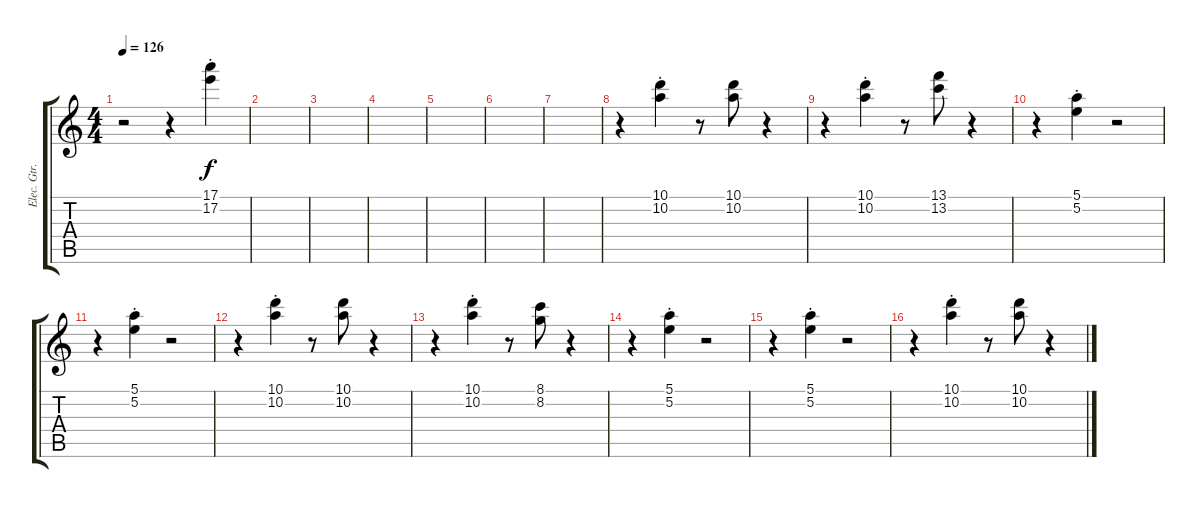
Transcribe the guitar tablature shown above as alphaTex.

\track ("Elec. Gtr. 3" "Elec. Gtr.") {instrument electricguitarclean}
\staff {score tabs}
\tuning (E4 B3 G3 D3 A2 E2) {hide}
\ts (4 4)
\tempo 126
\clef g2
\ks c
r.2{dy f instrument electricguitarclean} r.4 (17.1{st} 17.2{st}).4 |
|
|
|
|
|
|
r.4 (10.1{st} 10.2{st}).4 r.8 (10.1 10.2).8 r.4 |
r.4 (10.1{st} 10.2{st}).4 r.8 (13.1 13.2).8 r.4 |
r.4 (5.1{st} 5.2{st}).4 r.2 |
r.4 (5.1{st} 5.2{st}).4 r.2 |
r.4 (10.1{st} 10.2{st}).4 r.8 (10.1 10.2).8 r.4 |
r.4 (10.1{st} 10.2{st}).4 r.8 (8.1 8.2).8 r.4 |
r.4 (5.1{st} 5.2{st}).4 r.2 |
r.4 (5.1{st} 5.2{st}).4 r.2 |
r.4 (10.1{st} 10.2{st}).4 r.8 (10.1 10.2).8 r.4
